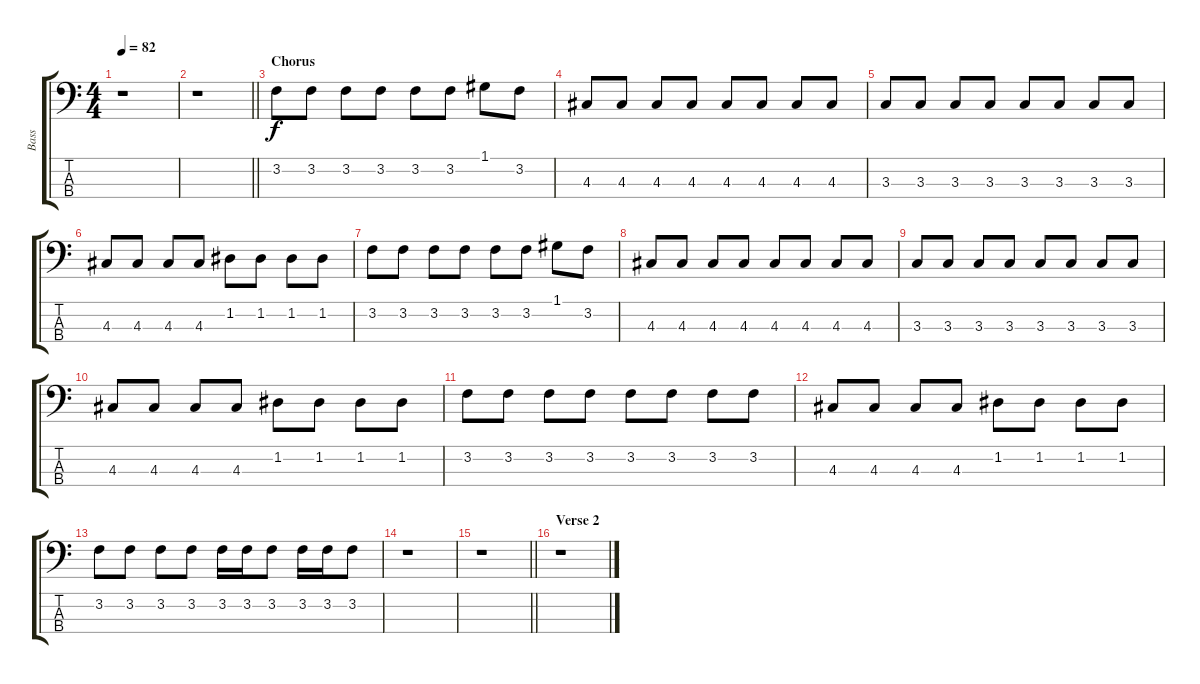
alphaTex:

\track ("Bass" "Bass") {instrument electricbasspick}
\staff {score tabs}
\tuning (G2 D2 A1 E1) {hide}
\ts (4 4)
\tempo 82
\clef f4
\ks c
r.1{dy f} |
\barLineRight lightlight
r.1 |
\section ("" "Chorus")
3.2.8 3.2.8 3.2.8 3.2.8 3.2.8 3.2.8 1.1.8 3.2.8 |
4.3.8 4.3.8 4.3.8 4.3.8 4.3.8 4.3.8 4.3.8 4.3.8 |
3.3.8 3.3.8 3.3.8 3.3.8 3.3.8 3.3.8 3.3.8 3.3.8 |
4.3.8 4.3.8 4.3.8 4.3.8 1.2.8 1.2.8 1.2.8 1.2.8 |
3.2.8 3.2.8 3.2.8 3.2.8 3.2.8 3.2.8 1.1.8 3.2.8 |
4.3.8 4.3.8 4.3.8 4.3.8 4.3.8 4.3.8 4.3.8 4.3.8 |
3.3.8 3.3.8 3.3.8 3.3.8 3.3.8 3.3.8 3.3.8 3.3.8 |
4.3.8 4.3.8 4.3.8 4.3.8 1.2.8 1.2.8 1.2.8 1.2.8 |
3.2.8 3.2.8 3.2.8 3.2.8 3.2.8 3.2.8 3.2.8 3.2.8 |
4.3.8 4.3.8 4.3.8 4.3.8 1.2.8 1.2.8 1.2.8 1.2.8 |
3.2.8 3.2.8 3.2.8 3.2.8 3.2.16 3.2.16 3.2.8 3.2.16 3.2.16 3.2.8 |
r.1 |
\barLineRight lightlight
r.1 |
\section ("" "Verse 2")
r.1
